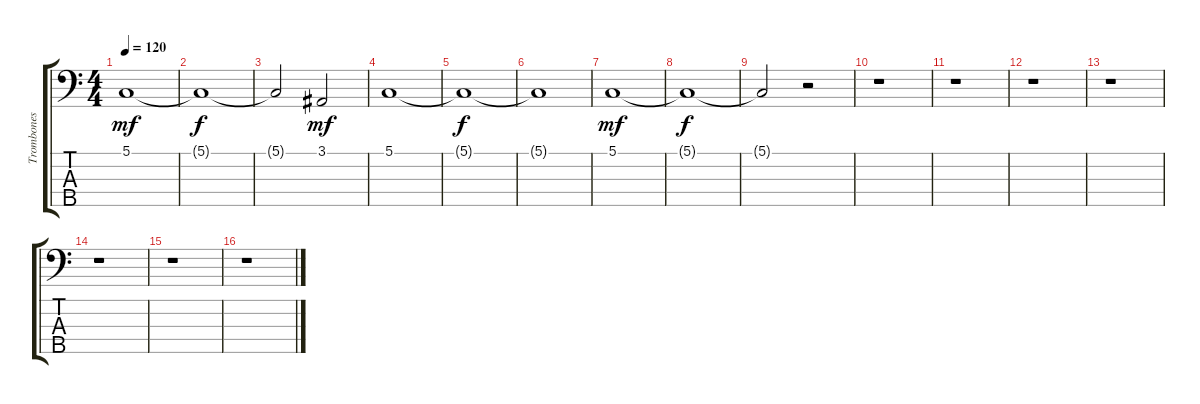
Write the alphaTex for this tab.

\track ("Trombones" "Trombones") {instrument trombone}
\staff {score tabs}
\tuning (G2 D2 A1 E1 B0) {hide}
\ts (4 4)
\tempo 120
\clef f4
\ks c
5.1.1{dy mf} |
5.1{t}.1{dy f} |
5.1{t}.2 3.1.2{dy mf} |
5.1.1 |
5.1{t}.1{dy f} |
5.1{t}.1 |
5.1.1{dy mf} |
5.1{t}.1{dy f} |
5.1{t}.2 r.2 |
r.1 |
r.1 |
r.1 |
r.1 |
r.1 |
r.1 |
r.1
